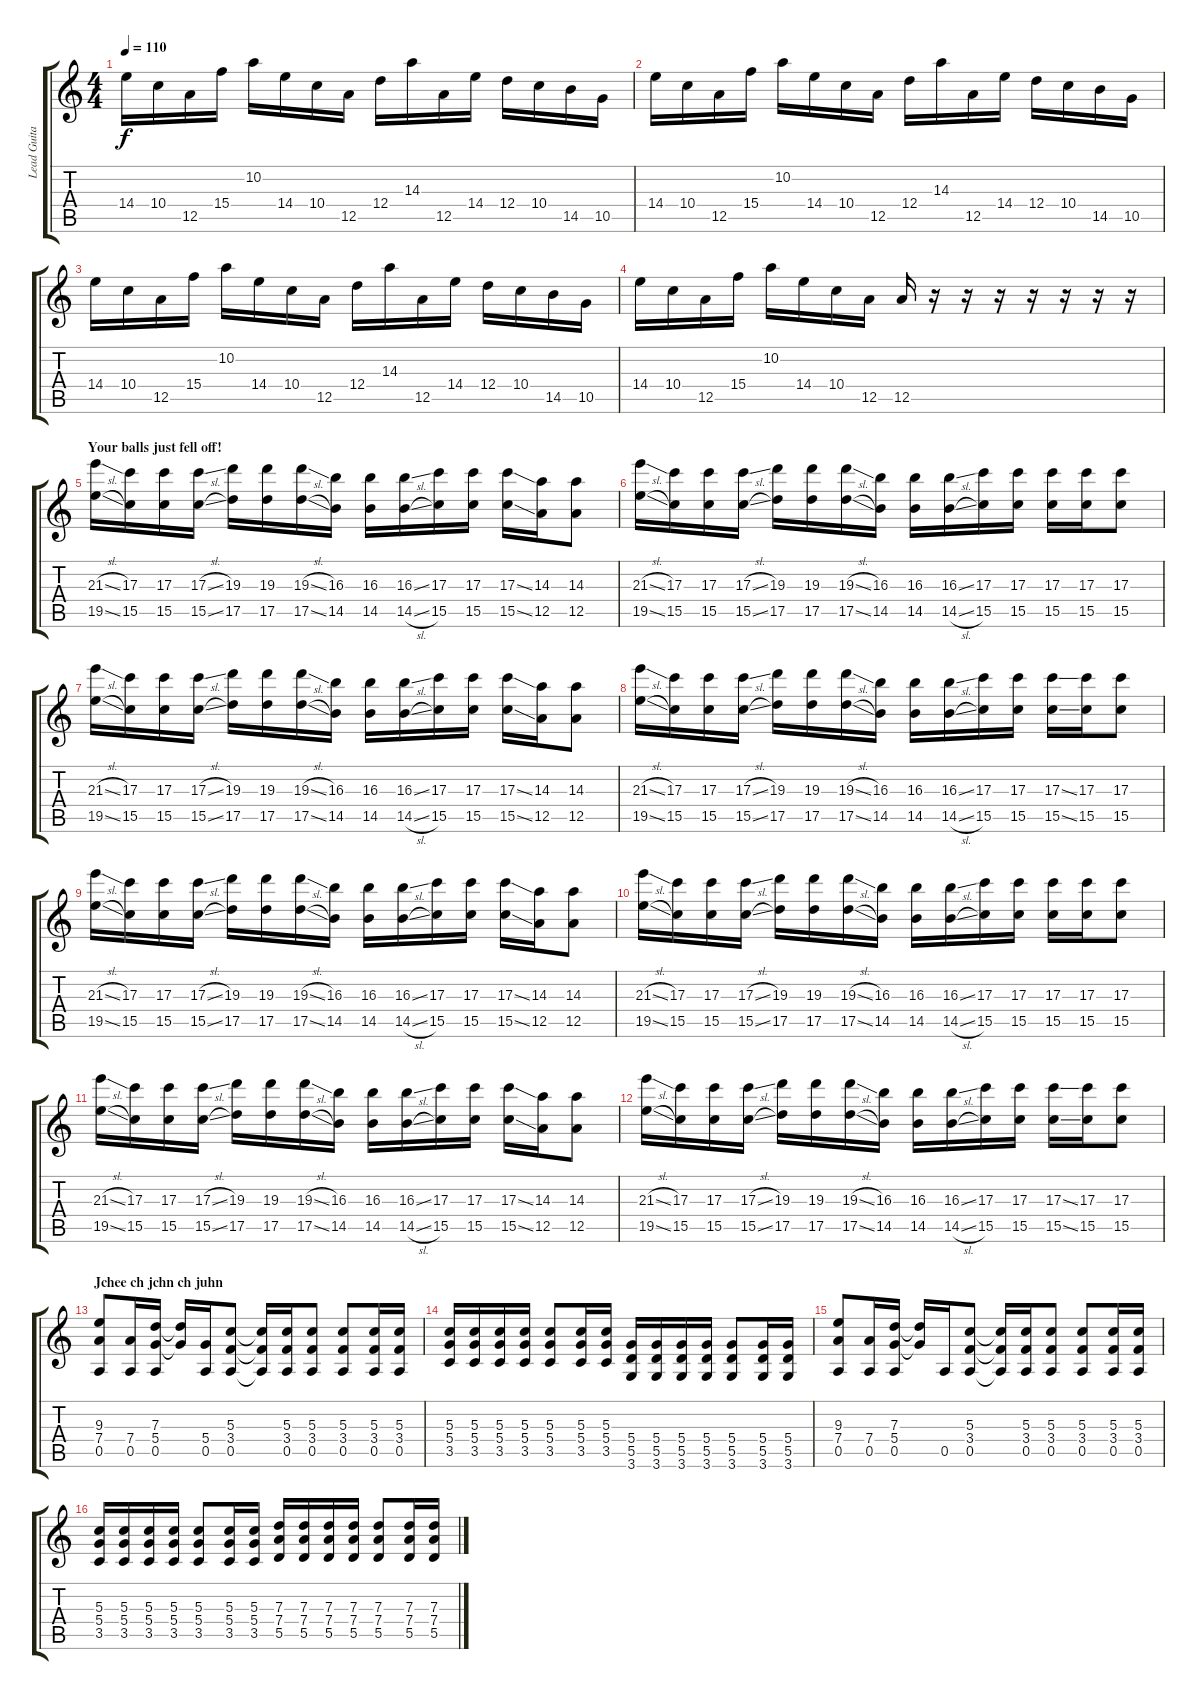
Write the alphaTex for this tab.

\track ("Lead Guitar " "Lead Guita") {instrument overdrivenguitar}
\staff {score tabs}
\tuning (E4 B3 G3 D3 A2 E2) {hide}
\ts (4 4)
\tempo 110
\clef g2
\ks c
14.4.16{dy f} 10.4.16 12.5.16 15.4.16 10.2.16 14.4.16 10.4.16 12.5.16 12.4.16 14.3.16 12.5.16 14.4.16 12.4.16 10.4.16 14.5.16 10.5.16 |
14.4.16 10.4.16 12.5.16 15.4.16 10.2.16 14.4.16 10.4.16 12.5.16 12.4.16 14.3.16 12.5.16 14.4.16 12.4.16 10.4.16 14.5.16 10.5.16 |
14.4.16 10.4.16 12.5.16 15.4.16 10.2.16 14.4.16 10.4.16 12.5.16 12.4.16 14.3.16 12.5.16 14.4.16 12.4.16 10.4.16 14.5.16 10.5.16 |
14.4.16 10.4.16 12.5.16 15.4.16 10.2.16 14.4.16 10.4.16 12.5.16 12.5.16 r.16 r.16 r.16 r.16 r.16 r.16 r.16 |
\section ("" "Your balls just fell off!")
(21.3{sl} 19.5{sl}).16 (17.3 15.5).16 (17.3 15.5).16 (17.3{sl} 15.5{sl}).16 (19.3 17.5).16 (19.3 17.5).16 (19.3{sl} 17.5{sl}).16 (16.3 14.5).16 (16.3 14.5).16 (16.3{ss} 14.5{sl}).16 (17.3 15.5).16 (17.3 15.5).16 (17.3{ss} 15.5{ss}).16 (14.3 12.5).16 (14.3 12.5).8 |
(21.3{sl} 19.5{sl}).16 (17.3 15.5).16 (17.3 15.5).16 (17.3{sl} 15.5{sl}).16 (19.3 17.5).16 (19.3 17.5).16 (19.3{sl} 17.5{sl}).16 (16.3 14.5).16 (16.3 14.5).16 (16.3{ss} 14.5{sl}).16 (17.3 15.5).16 (17.3 15.5).16 (17.3 15.5).16 (17.3 15.5).16 (17.3 15.5).8 |
(21.3{sl} 19.5{sl}).16 (17.3 15.5).16 (17.3 15.5).16 (17.3{sl} 15.5{sl}).16 (19.3 17.5).16 (19.3 17.5).16 (19.3{sl} 17.5{sl}).16 (16.3 14.5).16 (16.3 14.5).16 (16.3{ss} 14.5{sl}).16 (17.3 15.5).16 (17.3 15.5).16 (17.3{ss} 15.5{ss}).16 (14.3 12.5).16 (14.3 12.5).8 |
(21.3{sl} 19.5{sl}).16 (17.3 15.5).16 (17.3 15.5).16 (17.3{sl} 15.5{sl}).16 (19.3 17.5).16 (19.3 17.5).16 (19.3{sl} 17.5{sl}).16 (16.3 14.5).16 (16.3 14.5).16 (16.3{ss} 14.5{sl}).16 (17.3 15.5).16 (17.3 15.5).16 (17.3{ss} 15.5{ss}).16 (17.3 15.5).16 (17.3 15.5).8 |
(21.3{sl} 19.5{sl}).16 (17.3 15.5).16 (17.3 15.5).16 (17.3{sl} 15.5{sl}).16 (19.3 17.5).16 (19.3 17.5).16 (19.3{sl} 17.5{sl}).16 (16.3 14.5).16 (16.3 14.5).16 (16.3{ss} 14.5{sl}).16 (17.3 15.5).16 (17.3 15.5).16 (17.3{ss} 15.5{ss}).16 (14.3 12.5).16 (14.3 12.5).8 |
(21.3{sl} 19.5{sl}).16 (17.3 15.5).16 (17.3 15.5).16 (17.3{sl} 15.5{sl}).16 (19.3 17.5).16 (19.3 17.5).16 (19.3{sl} 17.5{sl}).16 (16.3 14.5).16 (16.3 14.5).16 (16.3{ss} 14.5{sl}).16 (17.3 15.5).16 (17.3 15.5).16 (17.3 15.5).16 (17.3 15.5).16 (17.3 15.5).8 |
(21.3{sl} 19.5{sl}).16 (17.3 15.5).16 (17.3 15.5).16 (17.3{sl} 15.5{sl}).16 (19.3 17.5).16 (19.3 17.5).16 (19.3{sl} 17.5{sl}).16 (16.3 14.5).16 (16.3 14.5).16 (16.3{ss} 14.5{sl}).16 (17.3 15.5).16 (17.3 15.5).16 (17.3{ss} 15.5{ss}).16 (14.3 12.5).16 (14.3 12.5).8 |
(21.3{sl} 19.5{sl}).16 (17.3 15.5).16 (17.3 15.5).16 (17.3{sl} 15.5{sl}).16 (19.3 17.5).16 (19.3 17.5).16 (19.3{sl} 17.5{sl}).16 (16.3 14.5).16 (16.3 14.5).16 (16.3{ss} 14.5{sl}).16 (17.3 15.5).16 (17.3 15.5).16 (17.3{ss} 15.5{ss}).16 (17.3 15.5).16 (17.3 15.5).8 |
\section ("" "Jchee ch jchn ch juhn")
(9.3 7.4 0.5).8 (7.4 0.5).16 (7.3 5.4 0.5).16 (7.3{t} 5.4{t}).16 (5.4 0.5).16 (5.3 3.4 0.5).8 (5.3{t} 3.4{t} 0.5{t}).16 (5.3 3.4 0.5).16 (5.3 3.4 0.5).8 (5.3 3.4 0.5).8 (5.3 3.4 0.5).16 (5.3 3.4 0.5).16 |
(5.3 5.4 3.5).16 (5.3 5.4 3.5).16 (5.3 5.4 3.5).16 (5.3 5.4 3.5).16 (5.3 5.4 3.5).8 (5.3 5.4 3.5).16 (5.3 5.4 3.5).16 (5.4 5.5 3.6).16 (5.4 5.5 3.6).16 (5.4 5.5 3.6).16 (5.4 5.5 3.6).16 (5.4 5.5 3.6).8 (5.4 5.5 3.6).16 (5.4 5.5 3.6).16 |
(9.3 7.4 0.5).8 (7.4 0.5).16 (7.3 5.4 0.5).16 (7.3{t} 5.4{t}).16 0.5.16 (5.3 3.4 0.5).8 (5.3{t} 3.4{t} 0.5{t}).16 (5.3 3.4 0.5).16 (5.3 3.4 0.5).8 (5.3 3.4 0.5).8 (5.3 3.4 0.5).16 (5.3 3.4 0.5).16 |
(5.3 5.4 3.5).16 (5.3 5.4 3.5).16 (5.3 5.4 3.5).16 (5.3 5.4 3.5).16 (5.3 5.4 3.5).8 (5.3 5.4 3.5).16 (5.3 5.4 3.5).16 (7.3 7.4 5.5).16 (7.3 7.4 5.5).16 (7.3 7.4 5.5).16 (7.3 7.4 5.5).16 (7.3 7.4 5.5).8 (7.3 7.4 5.5).16 (7.3 7.4 5.5).16
